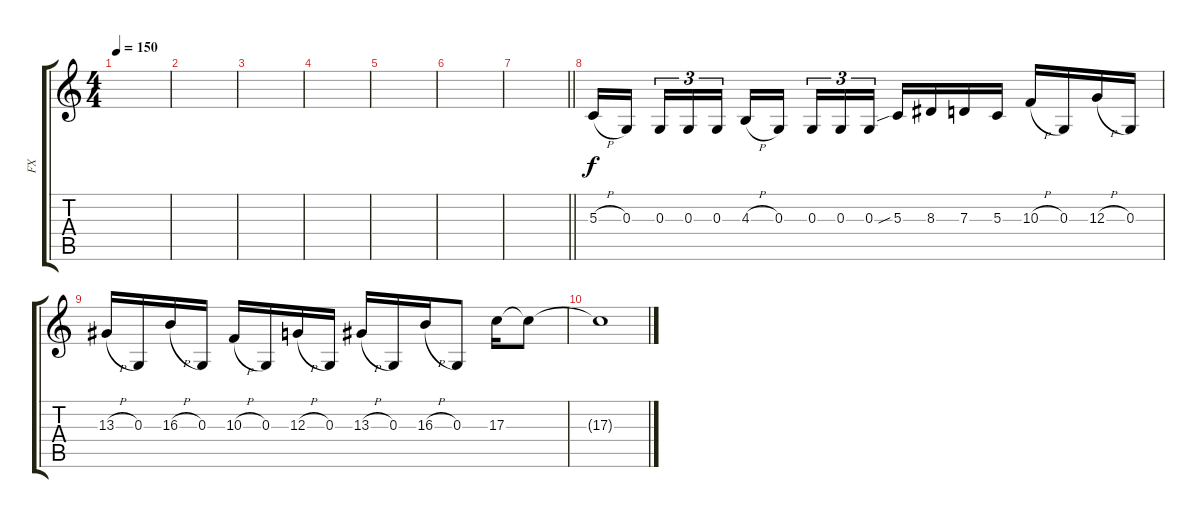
\track ("FX" "FX") {instrument choiraahs}
\staff {score tabs}
\tuning (E4 B3 G3 D3 A2 E2) {hide}
\ts (4 4)
\tempo 150
\clef g2
\ks c
|
|
|
|
|
|
\barLineRight lightlight
|
5.3{h}.16 0.3.16{beam splitsecondary} 0.3.16{tu (3 2)} 0.3.16{tu (3 2)} 0.3.16{tu (3 2)} 4.3{h}.16 0.3.16{beam splitsecondary} 0.3.16{tu (3 2)} 0.3.16{tu (3 2)} 0.3.16{tu (3 2)} 5.3{sib}.16 8.3.16 7.3.16 5.3.16 10.3{h}.16 0.3.16 12.3{h}.16 0.3.16 |
13.3{h}.16 0.3.16 16.3{h}.16 0.3.16 10.3{h}.16 0.3.16 12.3{h}.16 0.3.16 13.3{h}.16 0.3.16 16.3{h}.16 0.3.8 17.3.16 17.3{t}.8 |
17.3{t}.1
